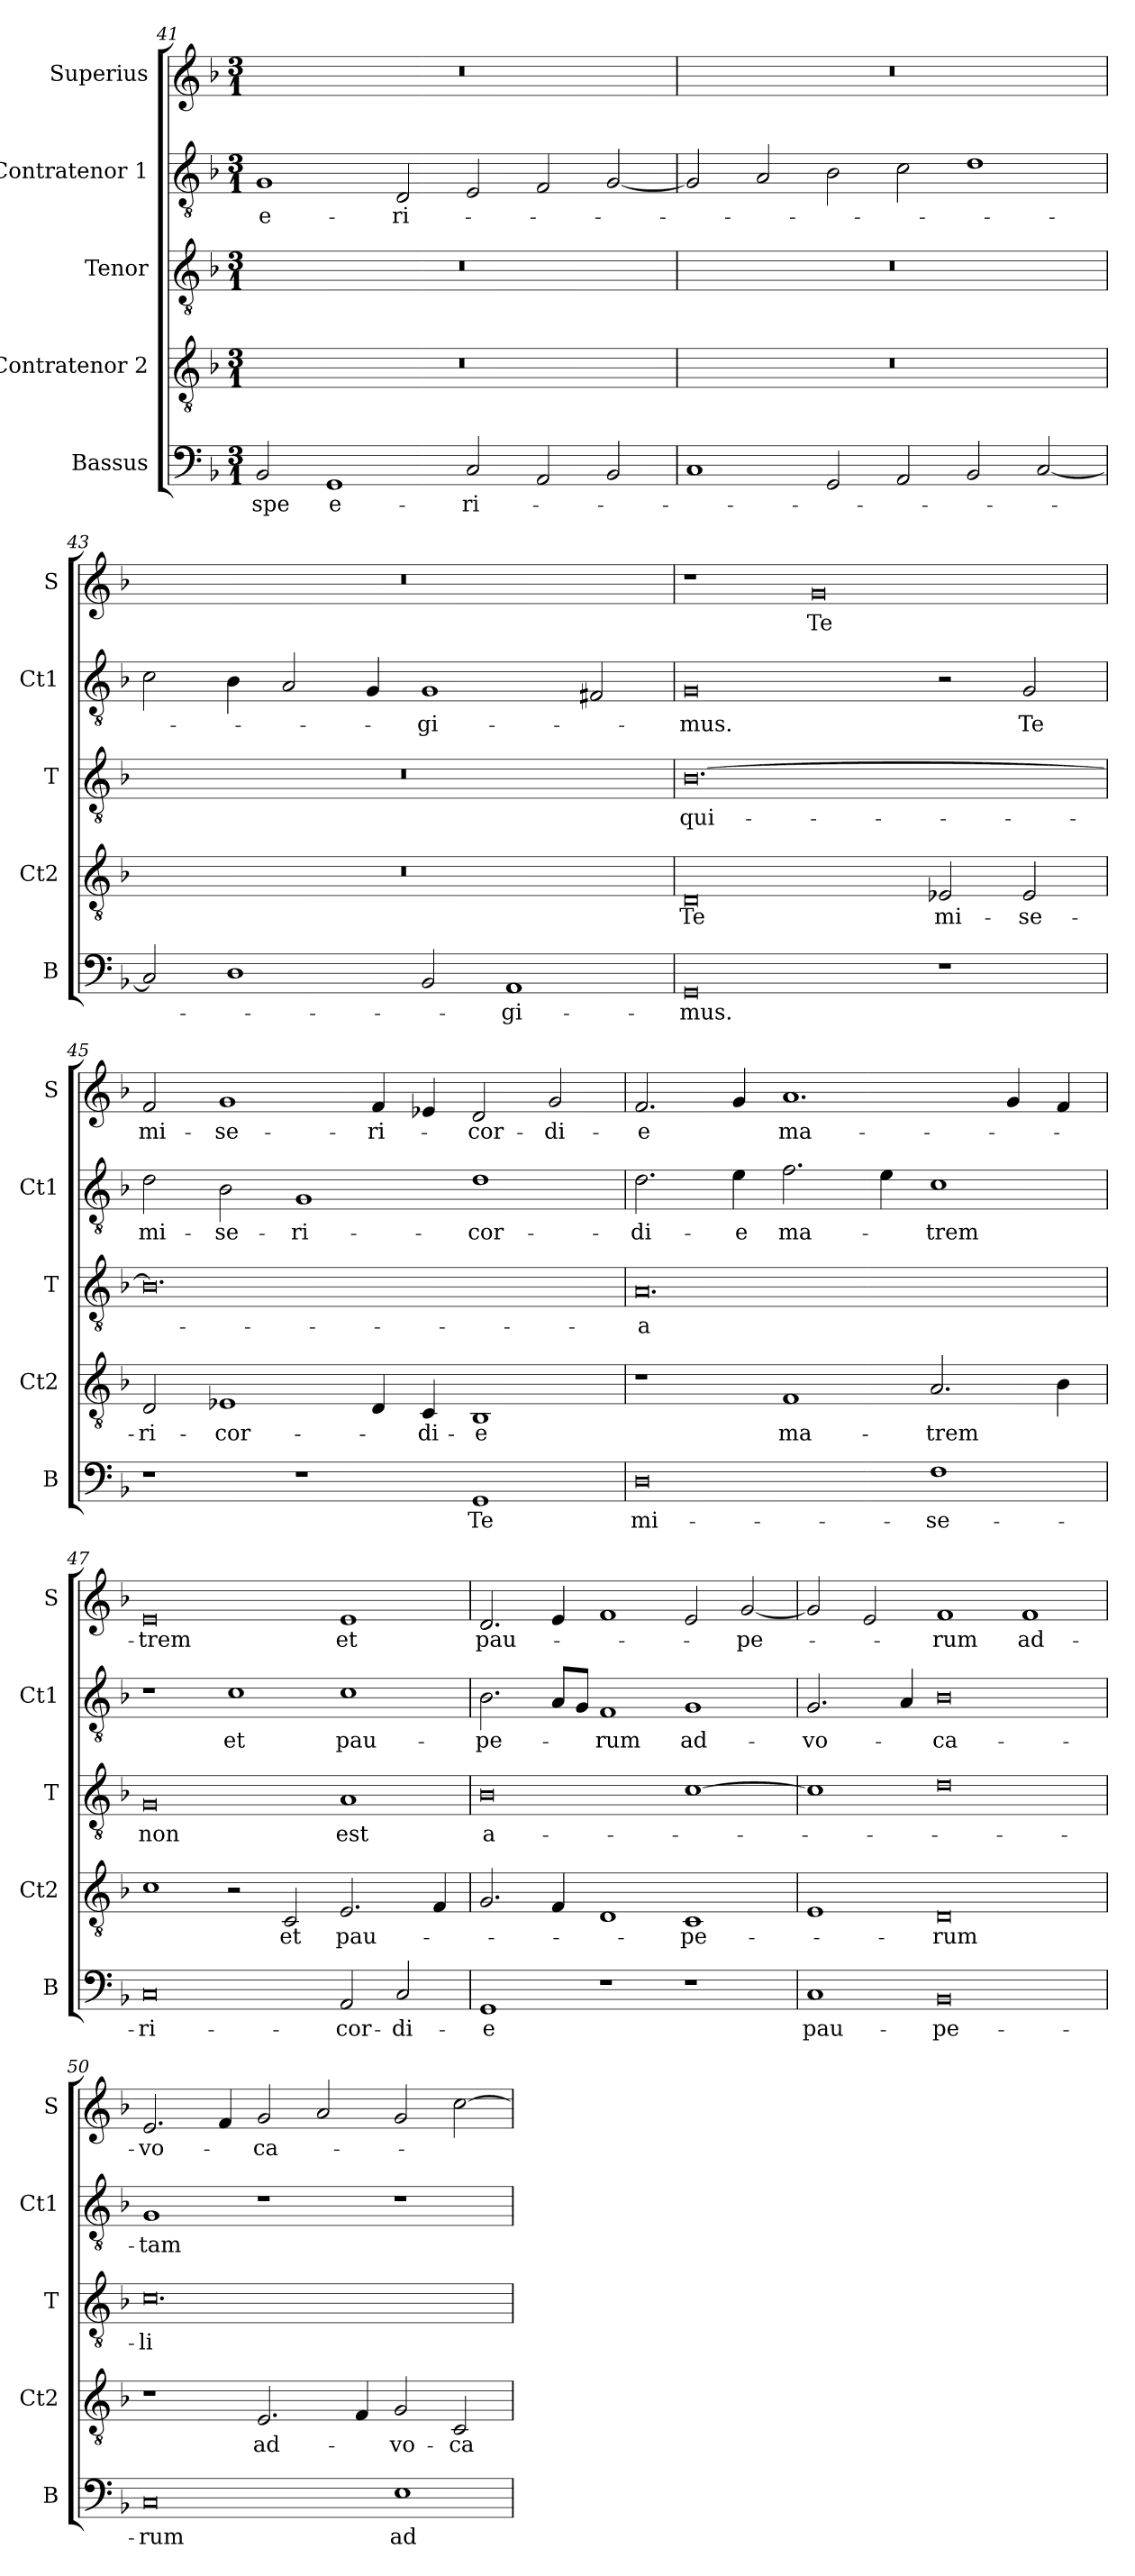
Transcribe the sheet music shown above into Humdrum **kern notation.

**kern	**text	**kern	**text	**kern	**text	**kern	**text	**kern	**text
*part5	*part5	*part4	*part4	*part3	*part3	*part2	*part2	*part1	*part1
*staff5	*staff5	*staff4	*staff4	*staff3	*staff3	*staff2	*staff2	*staff1	*staff1
*I"Bassus	*	*I"Contratenor 2	*	*I"Tenor	*	*I"Contratenor 1	*	*I"Superius	*
*I'B	*	*I'Ct2	*	*I'T	*	*I'Ct1	*	*I'S	*
*clefF4	*	*clefGv2	*	*clefGv2	*	*clefGv2	*	*clefG2	*
*k[b-]	*	*k[b-]	*	*k[b-]	*	*k[b-]	*	*k[b-]	*
*M3/1	*	*M3/1	*	*M3/1	*	*M3/1	*	*M3/1	*
=41	=41	=41	=41	=41	=41	=41	=41	=41	=41
2BB-	spe	0.r	.	0.r	.	1G	e-	0.r	.
1GG	e-	.	.	.	.	.	.	.	.
.	.	.	.	.	.	2D	-ri-	.	.
2C	-ri-	.	.	.	.	2E	.	.	.
2AA	.	.	.	.	.	2F	.	.	.
2BB-	.	.	.	.	.	[2G	.	.	.
=42	=42	=42	=42	=42	=42	=42	=42	=42	=42
1C	.	0.r	.	0.r	.	2G]	.	0.r	.
.	.	.	.	.	.	2A	.	.	.
2GG	.	.	.	.	.	2B-	.	.	.
2AA	.	.	.	.	.	2c	.	.	.
2BB-	.	.	.	.	.	1d	.	.	.
[2C	.	.	.	.	.	.	.	.	.
=43	=43	=43	=43	=43	=43	=43	=43	=43	=43
2C]	.	0.r	.	0.r	.	2c	.	0.r	.
1D	.	.	.	.	.	4B-	.	.	.
.	.	.	.	.	.	2A	.	.	.
.	.	.	.	.	.	4G	.	.	.
2BB-	.	.	.	.	.	1G	-gi-	.	.
1AA	-gi-	.	.	.	.	.	.	.	.
.	.	.	.	.	.	2F#X	.	.	.
=44	=44	=44	=44	=44	=44	=44	=44	=44	=44
0GG	-mus.	0D	Te	[0.B-	qui-	0G	-mus.	1r	.
.	.	.	.	.	.	.	.	0g	Te
1r	.	2E-X	mi-	.	.	2r	.	.	.
.	.	2E-	-se-	.	.	2G	Te	.	.
=45	=45	=45	=45	=45	=45	=45	=45	=45	=45
1r	.	2D	-ri-	0.B-]	.	2d	mi-	2f	mi-
.	.	1E-X	-cor-	.	.	2B-	-se-	1g	-se-
1r	.	.	.	.	.	1G	-ri-	.	.
.	.	4D	.	.	.	.	.	4f	-ri-
.	.	4C	-di-	.	.	.	.	4e-X	.
1GG	Te	1BB-	-e	.	.	1d	-cor-	2d	-cor-
.	.	.	.	.	.	.	.	2g	-di-
=46	=46	=46	=46	=46	=46	=46	=46	=46	=46
0D	mi-	1r	.	0.A	-a	2.d	-di-	2.f	-e
.	.	.	.	.	.	4e	-e	4g	.
.	.	1F	ma-	.	.	2.f	ma-	1.a	ma-
.	.	.	.	.	.	4e	.	.	.
1F	-se-	2.A	-trem	.	.	1c	-trem	.	.
.	.	.	.	.	.	.	.	4g	.
.	.	4B-	.	.	.	.	.	4f	.
=47	=47	=47	=47	=47	=47	=47	=47	=47	=47
0C	-ri-	1c	.	0G	non	1r	.	0e	-trem
.	.	2r	.	.	.	1c	et	.	.
.	.	2C	et	.	.	.	.	.	.
2AA	-cor-	2.E	pau-	1A	est	1c	pau-	1e	et
2C	-di-	.	.	.	.	.	.	.	.
.	.	4F	.	.	.	.	.	.	.
=48	=48	=48	=48	=48	=48	=48	=48	=48	=48
1GG	-e	2.G	.	0B-	a-	2.B-	-pe-	2.d	pau-
.	.	4F	.	.	.	8AL	.	4e	.
.	.	.	.	.	.	8GJ	.	.	.
1r	.	1D	.	.	.	1F	-rum	1f	.
1r	.	1C	-pe-	[1c	.	1G	ad-	2e	.
.	.	.	.	.	.	.	.	[2g	-pe-
=49	=49	=49	=49	=49	=49	=49	=49	=49	=49
1C	pau-	1E	.	1c]	.	2.G	-vo-	2g]	.
.	.	.	.	.	.	.	.	2e	.
.	.	.	.	.	.	4A	.	.	.
0BB-	-pe-	0D	-rum	0d	.	0B-	-ca-	1f	-rum
.	.	.	.	.	.	.	.	1f	ad-
=50	=50	=50	=50	=50	=50	=50	=50	=50	=50
0C	-rum	1r	.	0.c	-li-	1G	-tam	2.e	-vo-
.	.	.	.	.	.	.	.	4f	.
.	.	2.E	ad-	.	.	1r	.	2g	-ca-
.	.	.	.	.	.	.	.	2a	.
.	.	4F	.	.	.	.	.	.	.
1E	ad-	2G	-vo-	.	.	1r	.	2g	.
.	.	2C	-ca-	.	.	.	.	[2cc	.
=	=	=	=	=	=	=	=	=	=
*-	*-	*-	*-	*-	*-	*-	*-	*-	*-
